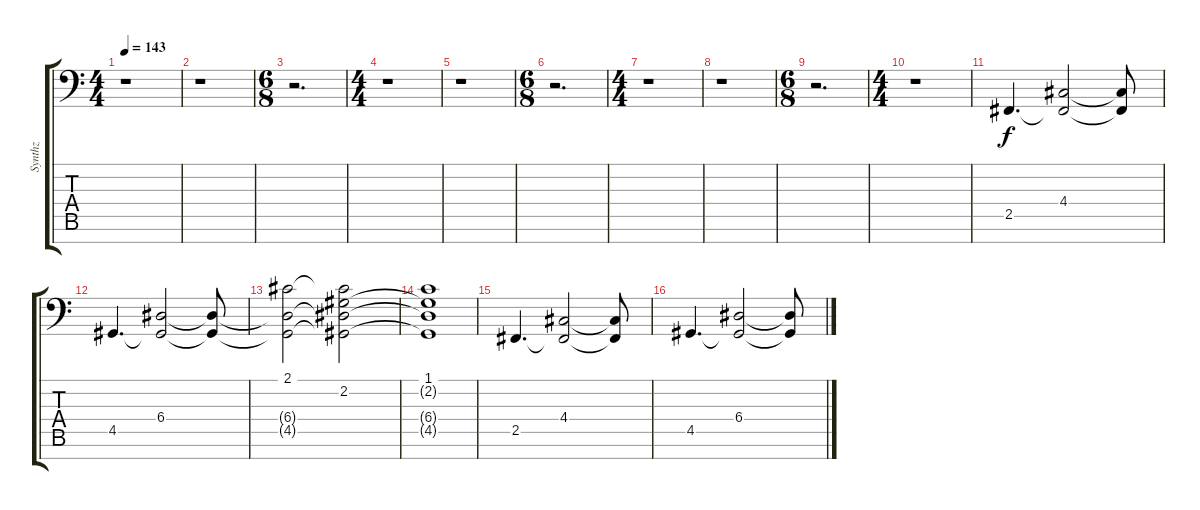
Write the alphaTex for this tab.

\track ("Synthz" "Synthz") {instrument stringensemble1}
\staff {score tabs}
\tuning (B3 Gb3 D3 A2 E2 B1 Gb1) {hide}
\ts (4 4)
\tempo 143
\clef f4
\ks c
r.1{dy f} |
r.1 |
\ts (6 8)
r.2{d} |
\ts (4 4)
r.1 |
r.1 |
\ts (6 8)
r.2{d} |
\ts (4 4)
r.1 |
r.1 |
\ts (6 8)
r.2{d} |
\ts (4 4)
r.1 |
2.5.4{d} (4.4 2.5{t}).2 (4.4{t} 2.5{t}).8 |
4.5.4{d} (6.4 4.5{t}).2 (6.4{t} 4.5{t}).8 |
(2.1 6.4{t} 4.5{t}).2 (2.1{t} 2.2 6.4{t} 4.5{t}).2 |
(1.1 2.2{t} 6.4{t} 4.5{t}).1 |
2.5.4{d} (4.4 2.5{t}).2 (4.4{t} 2.5{t}).8 |
4.5.4{d} (6.4 4.5{t}).2 (6.4{t} 4.5{t}).8
